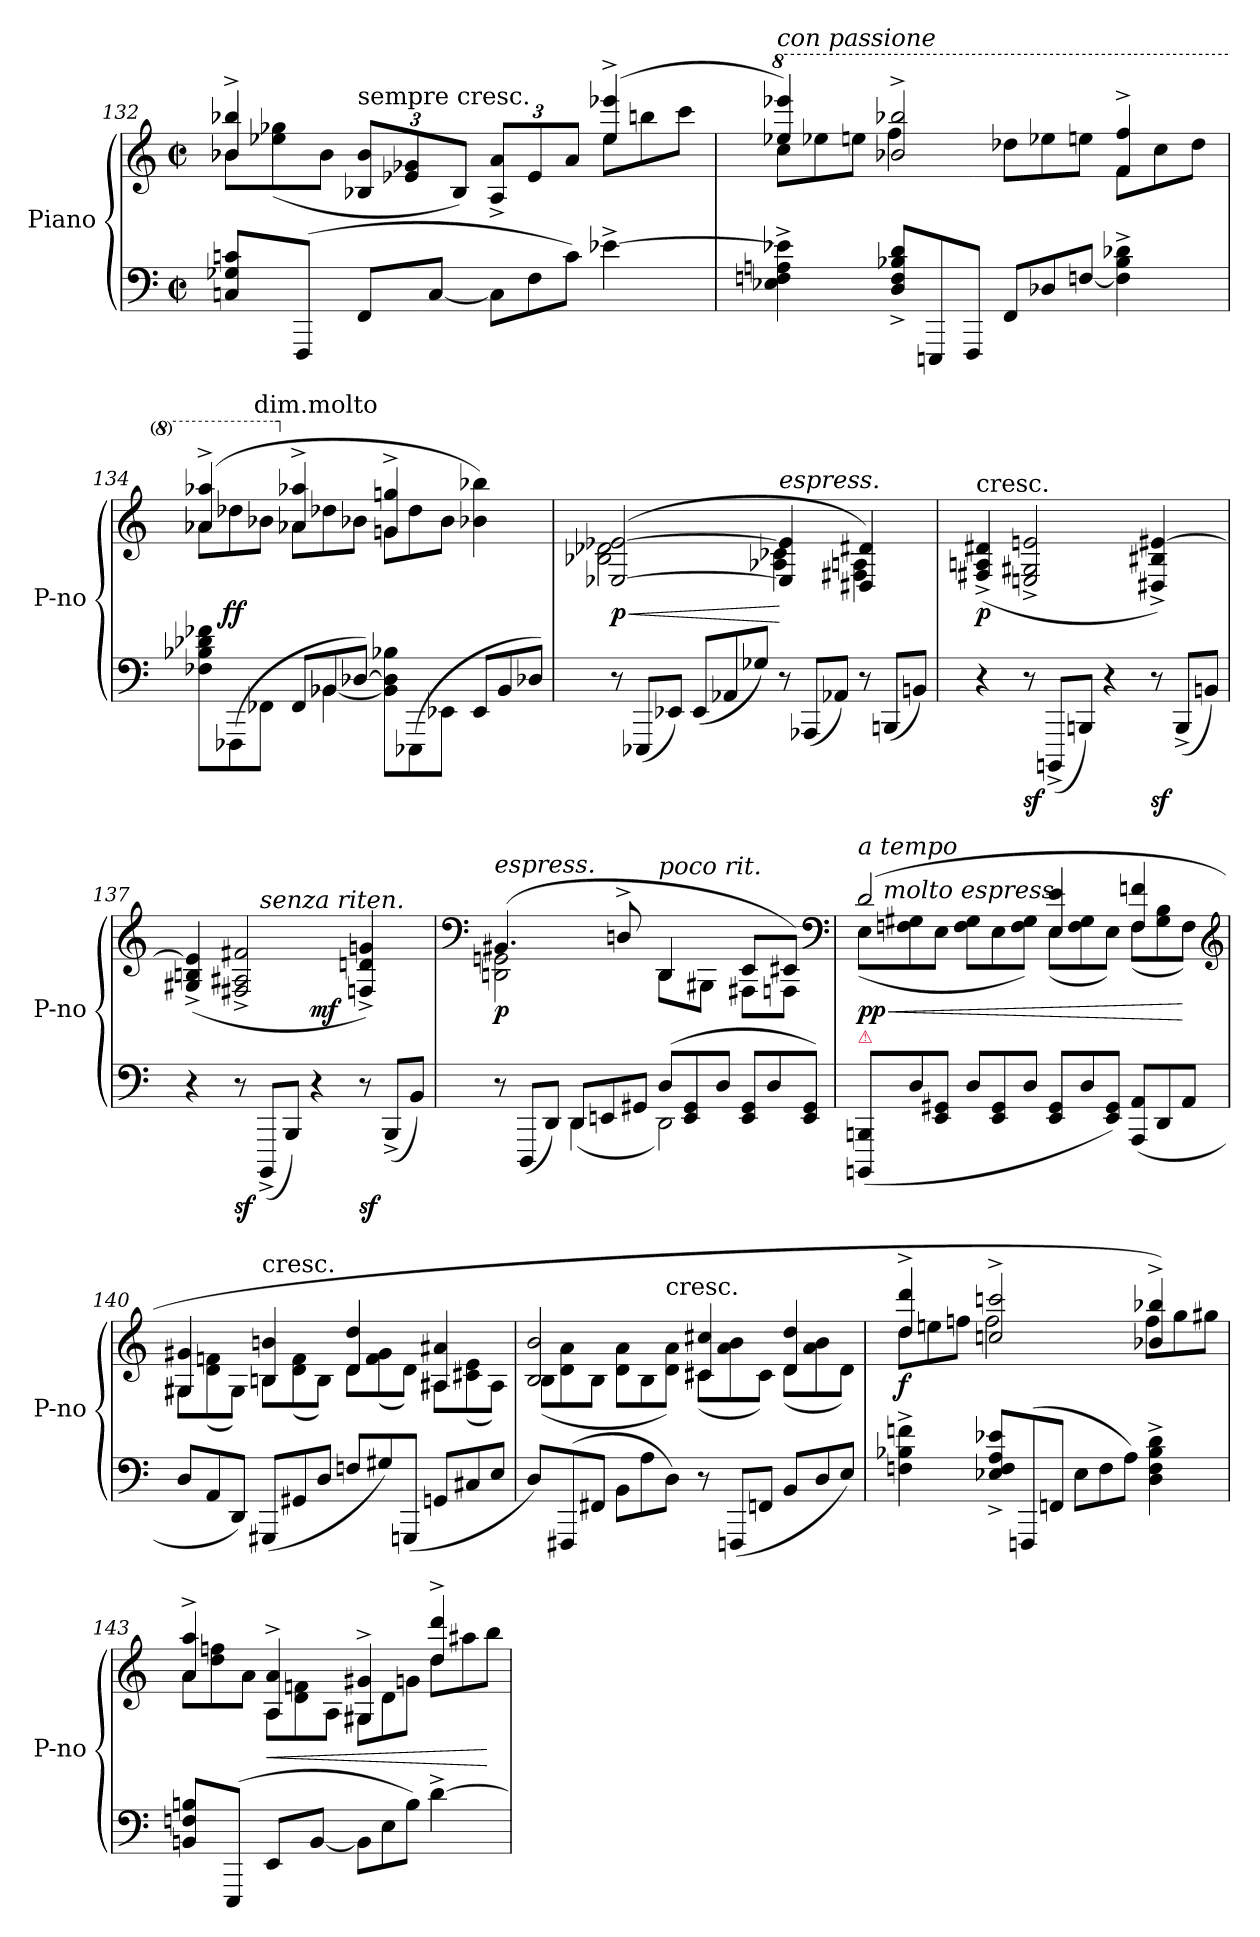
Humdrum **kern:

**kern	**dynam	**kern	**dynam
*part2	*part2	*part1	*part1
*staff2	*staff2	*staff1	*staff1
*I"Piano	*	*I"Piano	*
*I'P-no	*	*I'P-no	*
*clefF4	*	*clefG2	*
*k[]	*	*k[]	*
*M2/2	*	*M2/2	*
*met(c|)	*	*met(c|)	*
=132	=132	=132	=132
*	*	*^	*
*	*	*	*Xtuplet	*
8Cn/ 8G-X/ 8cn/L	.	4b-X^/ 4bb-X^/	12b-X\L	.
.	.	.	(>12ee-X\ 12gg-X\	.
(8FFF/J	.	.	.	.
.	.	.	12b-\J	.
!	!	!LO:TX:t=sempre cresc.	!	!
8FF/L	.	12B-X/ 12b-/L	2ryy	.
.	.	12e-X/ 12g-X/	.	.
[8C/J	.	.	.	.
.	.	12B-/J)	.	.
*Xtuplet	*	*	*	*
12C\L]	.	12A^>/ 12a^>/L	.	.
12F\	.	12e-/	.	.
12c\J)	.	12a/J	.	.
[4e-X^\	.	(4ee-^/ 4eee-X^/	12ee-\L	.
.	.	.	12bbn\	.
.	.	.	12ccc\J	.
=133	=133	=133	=133	=133
*	*	*8va	*	*
!	!	!LO:TX:a:i:t=con passione	!	!
4E-X^\ 4Fn^\ 4An^\ 4e-X]^\	.	4eee-X/ 4eeee-X/)	12ccc\L	.
.	.	.	12eee-X\	.
.	.	.	12eeen\J	.
12D^/ 12F^/ 12B-X^/ 12d^/L	.	2bb-X^/ 2bbb-X^/	4fff\	.
12EEEn/	.	.	.	.
12FFF/J	.	.	.	.
12FF/L	.	.	12ddd-X\L	.
12D-X/	.	.	12eee-X\	.
[12Fn/J	.	.	12eeen\J	.
4F]^\ 4B-^\ 4d-X^\	.	4ff^/ 4fff^/	12ff\L	.
.	.	.	12ccc\	.
.	.	.	12ddd-\J	.
=134	=134	=134	=134	=134
*^	*	*	*	*
12F-X\ 12B-X\ 12d-X\ 12f-X\L	4ryy	.	(4aa-X^/ 4aaa-X^/	12aa-X\L	.
(12FFF-X\	.	.	.	12ddd-X\	ff
!	!	!	!	!LO:TX:t=dim.molto	!
12FF-X\J	.	.	.	12bb-X\J	.
*	*	*	*X8va	*	*
12FF-/L	12ryy	.	4a-X^/ 4aa-X^/	12a-X\L	.
12BB-X/	[6BB-X\	.	.	12dd-X\	.
[12D-X/J)	.	.	.	12b-X\J	.
12BB-]\ 12D-]\ 12B-X\L	2ryy	.	4g^/ 4ggn^/	12gn\L	.
(12EEE-X\	.	.	.	12dd-\	.
12EE-X\J	.	.	.	12b-\J	.
12EE-/L	.	.	4b-X\ 4bb-X\)	4ryy	.
12BB-/	.	.	.	.	.
12D-X/J)	.	.	.	.	.
*v	*v	*	*	*	*
=135	=135	=135	=135	=135
!	!	!	!	!LO:HP:b
12r	.	([2E-X/ [2e-X/	2B-X\ 2d-X\	< p
(12EEE-X/L	.	.	.	.
12EE-X/J)	.	.	.	.
(12EE-/L	.	.	.	.
12AA-X/	.	.	.	.
12G-X/J)	.	.	.	.
!	!	!LO:TX:a:i:t=espress.	!	!
12r	.	4E-]/ 4e-]/	4A-X\ 4c-X\	[
(12AAA-X/L	.	.	.	.
12AA-X/J)	.	.	.	.
12r	.	4D#X/ 4d#X/)	4F#X\ 4An\	.
(12BBBn/L	.	.	.	.
12BBn/J)	.	.	.	.
*	*	*v	*v	*
=136	=136	=136	=136
!	!	!LO:TX:t=cresc.	!
4r	.	(>4F#X^>/ 4An^>/ 4d#X^>/	p
!	!LO:DY:b	!	!
12r	sf	2En^>/ 2G#X^>/ 2en^>/	.
(12BBBBn^/L	.	.	.
12BBBn/J)	.	.	.
4r	.	.	.
!	!LO:DY:b	!	!
12r	sf	4D#X^>/ 4B#X^>/ [4e#X^>/)	.
(12BBB^/L	.	.	.
12BBn/J)	.	.	.
=137	=137	=137	=137
*	*	*^	*
*	*	*	*^	*
4r	.	(>4G#X^>/ 4Bn^>/ 4e#]^>/	2ryy	3ryy	.
!	!LO:DY:b	!	!	!	!
12r	sf	2F#X^>/ 2A#X^>/ 2f#X^>/	.	.	.
!	!	!	!	!LO:TX:a:i:t=senza riten.	!
(12BBBB^/L	.	.	.	3%2ryy	.
12BBB/J)	.	.	.	.	.
4r	.	.	2ryy	.	mf
!	!LO:DY:b	!	!	!	!
12r	sf	4Fn^>/ 4dn^>/ 4gn^>/)	.	.	.
(12BBB^/L	.	.	.	.	.
12BB/J)	.	.	.	.	.
=138	=138	=138	=138	=138	=138
*^	*	*	*	*	*
!	!	!	!LO:TX:a:i:t=espress.	!	!	!
*	*	*	*	*v	*v	*
12r	4ryy	.	(4.g#X/	2Bn\ 2en\	p
(12DDD/L	.	.	.	.	.
12DD/J)	.	.	.	.	.
12DD/L	(4DD\	.	.	.	.
12EEn/	.	.	.	.	.
.	.	.	8bn^/	.	.
12GG#X/J	.	.	.	.	.
!	!	!	!LO:TX:a:i:t=poco rit.	!	!
(12D/L	2DD\)	.	4B/	8B\L	.
12EE/ 12GG#/	.	.	.	.	.
.	.	.	.	8G#X\J	.
12D/J	.	.	.	.	.
12EE/ 12GG#/L	.	.	8c/L	8F#X\L	.
12D/	.	.	.	.	.
.	.	.	8c#X/J)	8Fn\J	.
12EE/ 12GG#/J)	.	.	.	.	.
*v	*v	*	*	*	*
*	*	*clefF4	*	*
=139	=139	=139	=139	=139
!	!	!LO:TX:a:i:t=a tempo	!	!
!LO:TX:a:color=crimson:t=⚠	!	!	!	!
!	!	!	!	!LO:HP:b
(12BBBBn/ 12BBBn/L	.	(2d/	(<12E\L	< pp
!	!	!	!LO:TX:a:i:t=molto espress.	!
12D/	.	.	12Fn\ 12G#X\	.
12EE/ 12GG#X/J	.	.	12E\J	.
12D/L	.	.	12F\ 12G#\L	.
12EE/ 12GG#/	.	.	12E\	.
12D/J	.	.	12F\ 12G#\J)	.
12EE/ 12GG#/L	.	4E/ 4e/	(12E\L	.
12D/	.	.	12F\ 12G#\	.
12EE/ 12GG#/J)	.	.	12E\J)	.
(12AAA/ 12AA/L	.	4F/ 4fn/	(12F\L	.
12DD/	.	.	12G#\ 12B\	.
12AA/J	.	.	12F\J)	[
*	*	*clefG2	*	*
=140	=140	=140	=140	=140
12D/L	.	4G#X/ 4g#X/	12G#X\L	.
12AA/	.	.	(>12d\ 12fn\	.
12DD/J)	.	.	12G#\J)	.
!	!	!LO:TX:t=cresc.	!	!
(12GGG#X/L	.	4B/ 4bn/	12Bn\L	.
12GG#X/	.	.	(>12d\ 12f\	.
12D/J	.	.	12B\J)	.
12Fn/L	.	4d/ 4dd/	12d\L	.
12G#X/)	.	.	(>12f\ 12g#\	.
(12GGGn/J	.	.	12d\J)	.
12GGn/L	.	4A#X/ 4a#X/	12A#X\L	.
12C#X/	.	.	(>12c#X\ 12e\	.
12E/J	.	.	12A#\J)	.
=141	=141	=141	=141	=141
12D/L)	.	2B/ 2b/	(12B\L	.
(<12FFF#X/	.	.	12d\ 12a\	.
12FF#X/J	.	.	12B\J	.
12BB\L	.	.	12d\ 12a\L	.
12A\	.	.	12B\	.
!	!	!	!LO:TX:t=cresc.	!
12D\J)	.	.	12d\ 12a\J)	.
12r	.	4c#X/ 4cc#X/	(12c#X\L	.
(12FFFn/L	.	.	12a\ 12b\	.
12FFn/J	.	.	12c#\J)	.
12BB/L	.	4d/ 4dd/	(12d\L	.
12D/	.	.	12a\ 12b\	.
12E/J)	.	.	12d\J)	.
=142	=142	=142	=142	=142
4Fn^\ 4B-X^\ 4fn^\	.	4dd^/ 4ddd^/	12dd\L	f
.	.	.	12een\	.
.	.	.	12ffn\J	.
12E-X^/ 12F^/ 12A^/ 12e-X^/L	.	2ccn^/ 2cccn^/	2ff\	.
(<12FFFn/	.	.	.	.
12FFn/J	.	.	.	.
12E-\L	.	.	.	.
12F\	.	.	.	.
12A\J)	.	.	.	.
4D^\ 4F^\ 4B-^\ 4d^\	.	4b-X^/ 4bb-X^/)	12ff\L	.
.	.	.	12gg\	.
.	.	.	12gg#X\J	.
=143	=143	=143	=143	=143
8BBn/ 8Fn/ 8Bn/L	.	4a^/ 4aa^/	12a\L	.
.	.	.	12dd\ 12ffn\	.
(<8EEE/J	.	.	.	.
.	.	.	12a\J	.
!	!	!	!	!LO:HP:b
8EE/L	.	4A^/ 4a^/	12A\L	<
.	.	.	12d\ 12fn\	.
[8BB/J	.	.	.	.
.	.	.	12A\J	.
12BB\L]	.	4G#X^/ 4g#X^/	12G#X\L	.
12E\	.	.	12d\	.
12B\J)	.	.	12gn\J	.
[4d^\	.	4dd^/ 4ddd^/	12dd\L	.
.	.	.	12aa#X\	.
.	.	.	12bb\J	[
*	*	*v	*v	*
=	=	=	=
*-	*-	*-	*-
